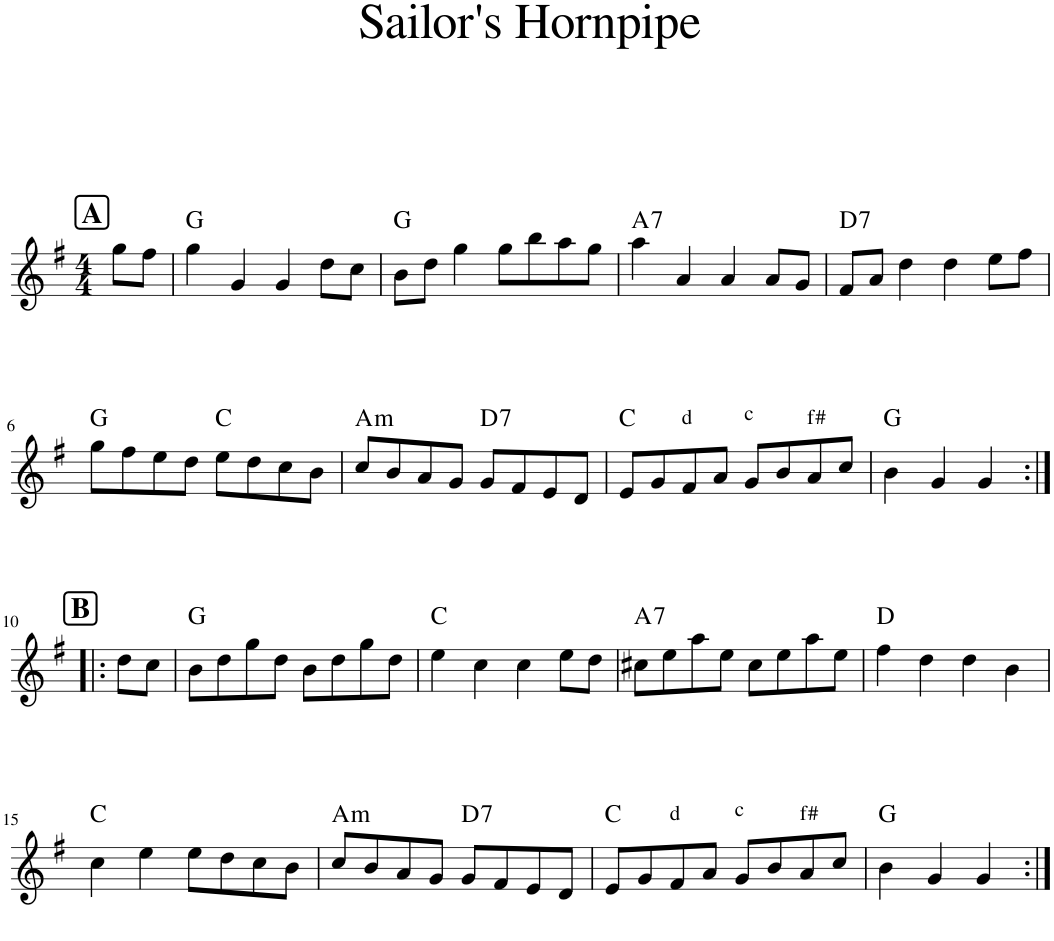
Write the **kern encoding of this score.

**kern	**harte
*part1	*part1
*staff1	*
*I"Piano	*
*I'Pno	*
*clefG2	*
*k[f#]	*
*G:	*
*M4/4	*
!!LO:REH:place=s1:a:B:cj:fs=14:t=A
=1	=1
8gg\L	.
8ff#\J	.
=2	=2
4gg\	G:maj
4g/	.
4g/	.
8dd\L	.
8cc\J	.
=3	=3
8b\L	G:maj
8dd\J	.
4gg\	.
8gg\L	.
8bb\	.
8aa\	.
8gg\J	.
=4	=4
!	!LO:H:kt=7
4aa\	A:7
4a/	.
4a/	.
8a/L	.
8g/J	.
=5	=5
!	!LO:H:kt=7
8f#/L	D:7
8a/J	.
4dd\	.
4dd\	.
8ee\L	.
8ff#\J	.
!!LO:LB:g=z
=6	=6
8gg\L	G:maj
8ff#\	.
8ee\	.
8dd\J	.
8ee\L	C:maj
8dd\	.
8cc\	.
8b\J	.
=7	=7
!	!LO:H:kt=m
8cc/L	A:min
8b/	.
8a/	.
8g/J	.
!	!LO:H:kt=7
8g/L	D:7
8f#/	.
8e/	.
8d/J	.
=8	=8
8e/L	C:maj
8g/	.
!LO:TX:a:t=d	!
8f#/	.
8a/J	.
!LO:TX:a:t=c	!
8g/L	.
8b/	.
!LO:TX:a:t=f#	!
8a/	.
8cc/J	.
=9	=9
4b\	G:maj
4g/	.
4g/	.
!!LO:LB:g=z
!!LO:REH:place=s1:a:B:cj:fs=14:t=B
=10:|!|:	=10:|!|:
8dd\L	.
8cc\J	.
=11	=11
8b\L	G:maj
8dd\	.
8gg\	.
8dd\J	.
8b\L	.
8dd\	.
8gg\	.
8dd\J	.
=12	=12
4ee\	C:maj
4cc\	.
4cc\	.
8ee\L	.
8dd\J	.
=13	=13
!	!LO:H:kt=7
8cc#X\L	A:7
8ee\	.
8aa\	.
8ee\J	.
8cc#\L	.
8ee\	.
8aa\	.
8ee\J	.
=14	=14
4ff#\	D:maj
4dd\	.
4dd\	.
4b\	.
!!LO:LB:g=z
=15	=15
4cc\	C:maj
4ee\	.
8ee\L	.
8dd\	.
8cc\	.
8b\J	.
=16	=16
!	!LO:H:kt=m
8cc/L	A:min
8b/	.
8a/	.
8g/J	.
!	!LO:H:kt=7
8g/L	D:7
8f#/	.
8e/	.
8d/J	.
=17	=17
8e/L	C:maj
8g/	.
!LO:TX:a:t=d	!
8f#/	.
8a/J	.
!LO:TX:a:t=c	!
8g/L	.
8b/	.
!LO:TX:a:t=f#	!
8a/	.
8cc/J	.
=18	=18
4b\	G:maj
4g/	.
4g/	.
=:|!	=:|!
*-	*-
